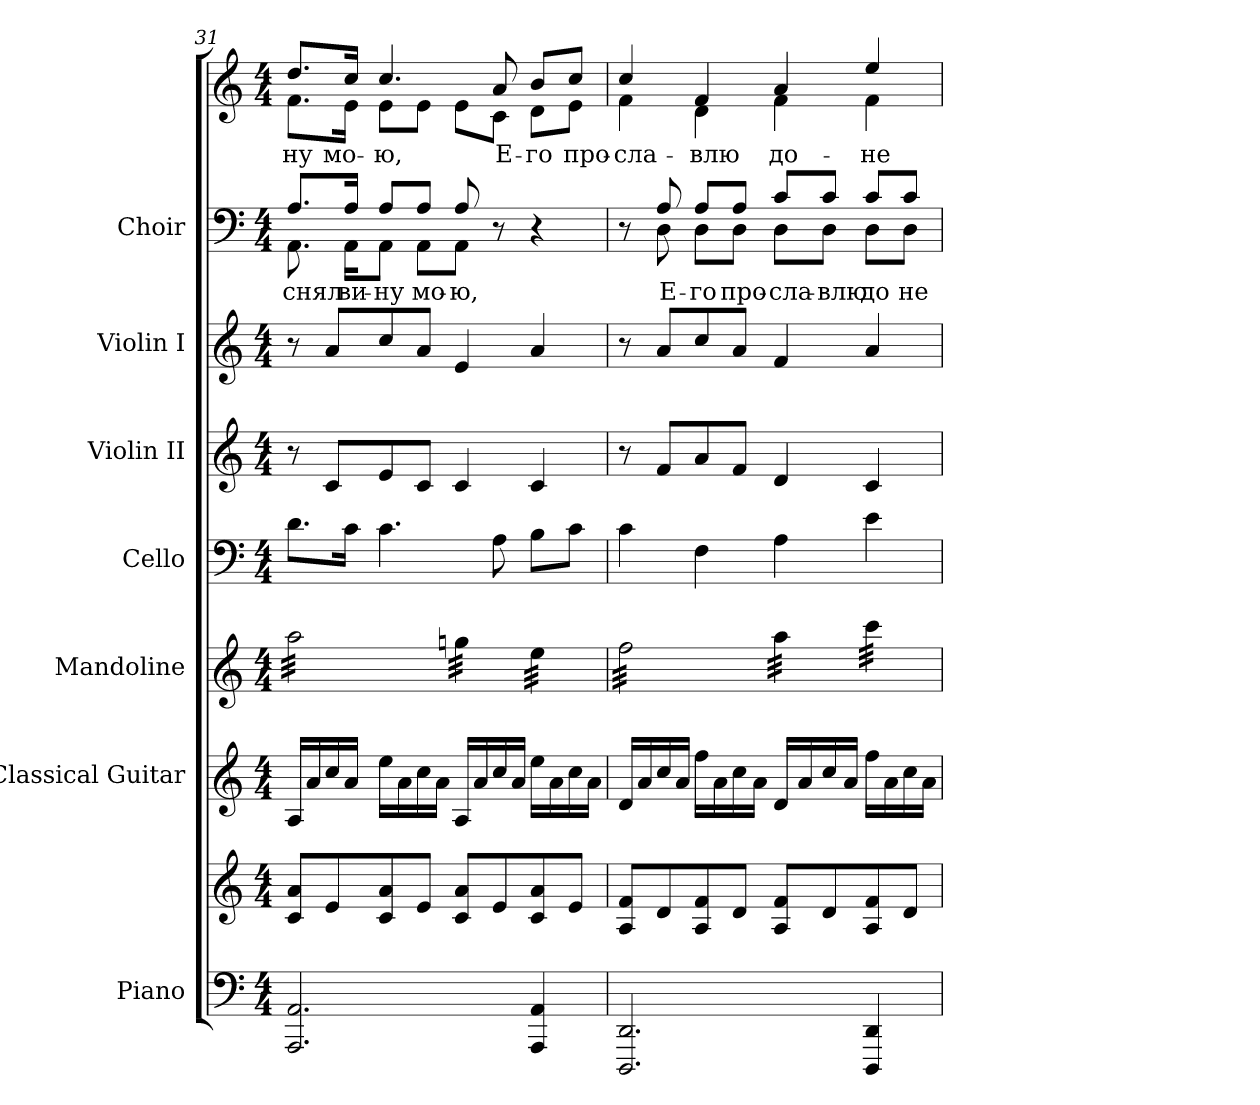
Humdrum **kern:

**kern	**kern	**kern	**kern	**kern	**kern	**kern	**kern	**text	**kern	**text
*part7	*part7	*part6	*part5	*part4	*part3	*part2	*part1	*part1	*part1	*part1
*staff9	*staff8	*staff7	*staff6	*staff5	*staff4	*staff3	*staff2	*staff2	*staff1	*staff1
*I"Piano	*	*I"Classical Guitar	*I"Mandoline	*I"Cello	*I"Violin II	*I"Violin I	*I"Choir	*	*	*
*clefF4	*clefG2	*clefG2	*clefG2	*clefF4	*clefG2	*clefG2	*clefF4	*	*clefG2	*
*	*	*ITrd7c12	*	*	*	*	*	*	*	*
*k[]	*k[]	*k[]	*k[]	*k[]	*k[]	*k[]	*k[]	*	*k[]	*
*C:	*C:	*C:	*C:	*C:	*C:	*C:	*C:	*	*C:	*
*M4/4	*M4/4	*M4/4	*M4/4	*M4/4	*M4/4	*M4/4	*M4/4	*	*M4/4	*
=31	=31	=31	=31	=31	=31	=31	=31	=31	=31	=31
*	*	*	*	*	*	*	*^	*	*	*
!	!	!	!	!	!	!	!	!	!LO:LY:b:color=#000000	!	!
!	!	!	!	!	!	!	!	!	!	!	!LO:LY:b:color=#000000
*	*	*	*	*	*	*	*	*	*	*^	*
*	*	*	*tremolo	*	*	*	*	*	*	*	*	*
2.AAAi/ 2.AAi	8ci/ 8aiL	16AAi/LL	32aai\LLL	8.di\L	8r	8r	8.Ai/L	8.AAi\	снял	8.ddi/L	8.fi\L	-ну
.	.	.	32aai\	.	.	.	.	.	.	.	.	.
.	.	16Ai/	32aai\	.	.	.	.	.	.	.	.	.
.	.	.	32aai\	.	.	.	.	.	.	.	.	.
.	8ei/	16ci/	32aai\	.	8ci/L	8ai/L	.	.	.	.	.	.
.	.	.	32aai\	.	.	.	.	.	.	.	.	.
!	!	!	!	!	!	!	!	!	!LO:LY:b:color=#000000	!	!	!
!	!	!	!	!	!	!	!	!	!	!	!	!LO:LY:b:color=#000000
.	.	16Ai/JJ	32aai\	16ci\Jk	.	.	16Ai/Jk	16AAi\KL	ви-	16cci/Jk	16ei\Jk	мо-
.	.	.	32aai\	.	.	.	.	.	.	.	.	.
!	!	!	!	!	!	!	!	!	!LO:LY:b:color=#000000	!	!	!
!	!	!	!	!	!	!	!	!	!	!	!	!LO:LY:b:color=#000000
.	8ci/ 8ai	16ei\LL	32aai\	4.ci\	8ei/	8cci/	8Ai/L	8AAi\J	-ну	4.cci/	8ei\L	-ю,
.	.	.	32aai\	.	.	.	.	.	.	.	.	.
.	.	16Ai\	32aai\	.	.	.	.	.	.	.	.	.
.	.	.	32aai\	.	.	.	.	.	.	.	.	.
!	!	!	!	!	!	!	!	!	!LO:LY:b:color=#000000	!	!	!
.	8ei/J	16ci\	32aai\	.	8ci/J	8ai/J	8Ai/J	8AAi\L	мо-	.	8ei\J	.
.	.	.	32aai\	.	.	.	.	.	.	.	.	.
.	.	16Ai\JJ	32aai\	.	.	.	.	.	.	.	.	.
.	.	.	32aai\JJJ	.	.	.	.	.	.	.	.	.
!	!	!	!	!	!	!	!	!	!LO:LY:b:color=#000000	!	!	!
.	8ci/ 8aiL	16AAi/LL	32ggni\LLL	.	4ci/	4ei/	8Ai/	8AAi\J	-ю,	.	8ei\L	.
.	.	.	32ggni\	.	.	.	.	.	.	.	.	.
.	.	16Ai/	32ggni\	.	.	.	.	.	.	.	.	.
.	.	.	32ggni\	.	.	.	.	.	.	.	.	.
!	!	!	!	!	!	!	!	!	!	!	!	!LO:LY:b:color=#000000
.	8ei/	16ci/	32ggni\	8Ai\	.	.	8r	4.ryy	.	8ai/	8ci\J	Е-
.	.	.	32ggni\	.	.	.	.	.	.	.	.	.
.	.	16Ai/JJ	32ggni\	.	.	.	.	.	.	.	.	.
.	.	.	32ggni\JJJ	.	.	.	.	.	.	.	.	.
!	!	!	!	!	!	!	!	!	!	!	!	!LO:LY:b:color=#000000
4AAAi/ 4AAi	8ci/ 8ai	16ei\LL	32eei\LLL	8Bi\L	4ci/	4ai/	4r	.	.	8bi/L	8di\L	-го
.	.	.	32eei\	.	.	.	.	.	.	.	.	.
.	.	16Ai\	32eei\	.	.	.	.	.	.	.	.	.
.	.	.	32eei\	.	.	.	.	.	.	.	.	.
!	!	!	!	!	!	!	!	!	!	!	!	!LO:LY:b:color=#000000
.	8ei/J	16ci\	32eei\	8ci\J	.	.	.	.	.	8cci/J	8ei\J	про-
.	.	.	32eei\	.	.	.	.	.	.	.	.	.
.	.	16Ai\JJ	32eei\	.	.	.	.	.	.	.	.	.
.	.	.	32eei\JJJ	.	.	.	.	.	.	.	.	.
!!LO:PB:g=z	!!
=32	=32	=32	=32	=32	=32	=32	=32	=32	=32	=32	=32	=32
!	!	!	!	!	!	!	!	!	!	!	!	!LO:LY:b:color=#000000
2.DDDi/ 2.DDi	8Ai/ 8fiL	16Di/LL	32ffi\LLL	4ci\	8r	8r	8r	8ryy	.	4cci/	4fi\	-сла-
.	.	.	32ffi\	.	.	.	.	.	.	.	.	.
.	.	16Ai/	32ffi\	.	.	.	.	.	.	.	.	.
.	.	.	32ffi\	.	.	.	.	.	.	.	.	.
!	!	!	!	!	!	!	!	!	!LO:LY:b:color=#000000	!	!	!
.	8di/	16ci/	32ffi\	.	8fi/L	8ai/L	8Ai/	8Di\	Е-	.	.	.
.	.	.	32ffi\	.	.	.	.	.	.	.	.	.
.	.	16Ai/JJ	32ffi\	.	.	.	.	.	.	.	.	.
.	.	.	32ffi\	.	.	.	.	.	.	.	.	.
!	!	!	!	!	!	!	!	!	!LO:LY:b:color=#000000	!	!	!
!	!	!	!	!	!	!	!	!	!	!	!	!LO:LY:b:color=#000000
.	8Ai/ 8fi	16fi\LL	32ffi\	4Fi\	8ai/	8cci/	8Ai/L	8Di\L	-го	4fi/	4di\	-влю
.	.	.	32ffi\	.	.	.	.	.	.	.	.	.
.	.	16Ai\	32ffi\	.	.	.	.	.	.	.	.	.
.	.	.	32ffi\	.	.	.	.	.	.	.	.	.
!	!	!	!	!	!	!	!	!	!LO:LY:b:color=#000000	!	!	!
.	8di/J	16ci\	32ffi\	.	8fi/J	8ai/J	8Ai/J	8Di\J	про-	.	.	.
.	.	.	32ffi\	.	.	.	.	.	.	.	.	.
.	.	16Ai\JJ	32ffi\	.	.	.	.	.	.	.	.	.
.	.	.	32ffi\JJJ	.	.	.	.	.	.	.	.	.
!	!	!	!	!	!	!	!	!	!LO:LY:b:color=#000000	!	!	!
!	!	!	!	!	!	!	!	!	!	!	!	!LO:LY:b:color=#000000
.	8Ai/ 8fiL	16Di/LL	32aai\LLL	4Ai\	4di/	4fi/	8ci/L	8Di\L	-сла-	4ai/	4fi\	до-
.	.	.	32aai\	.	.	.	.	.	.	.	.	.
.	.	16Ai/	32aai\	.	.	.	.	.	.	.	.	.
.	.	.	32aai\	.	.	.	.	.	.	.	.	.
!	!	!	!	!	!	!	!	!	!LO:LY:b:color=#000000	!	!	!
.	8di/	16ci/	32aai\	.	.	.	8ci/J	8Di\J	-влю	.	.	.
.	.	.	32aai\	.	.	.	.	.	.	.	.	.
.	.	16Ai/JJ	32aai\	.	.	.	.	.	.	.	.	.
.	.	.	32aai\JJJ	.	.	.	.	.	.	.	.	.
!	!	!	!	!	!	!	!	!	!LO:LY:b:color=#000000	!	!	!
!	!	!	!	!	!	!	!	!	!	!	!	!LO:LY:b:color=#000000
4DDDi/ 4DDi	8Ai/ 8fi	16fi\LL	32ccci\LLL	4ei\	4ci/	4ai/	8ci/L	8Di\L	до	4eei/	4fi\	-не-
.	.	.	32ccci\	.	.	.	.	.	.	.	.	.
.	.	16Ai\	32ccci\	.	.	.	.	.	.	.	.	.
.	.	.	32ccci\	.	.	.	.	.	.	.	.	.
!	!	!	!	!	!	!	!	!	!LO:LY:b:color=#000000	!	!	!
.	8di/J	16ci\	32ccci\	.	.	.	8ci/J	8Di\J	не-	.	.	.
.	.	.	32ccci\	.	.	.	.	.	.	.	.	.
.	.	16Ai\JJ	32ccci\	.	.	.	.	.	.	.	.	.
.	.	.	32ccci\JJJ	.	.	.	.	.	.	.	.	.
*	*	*	*Xtremolo	*	*	*	*	*	*	*	*	*
*	*	*	*	*	*	*	*v	*v	*	*	*	*
*	*	*	*	*	*	*	*	*	*v	*v	*
=	=	=	=	=	=	=	=	=	=	=
*-	*-	*-	*-	*-	*-	*-	*-	*-	*-	*-
